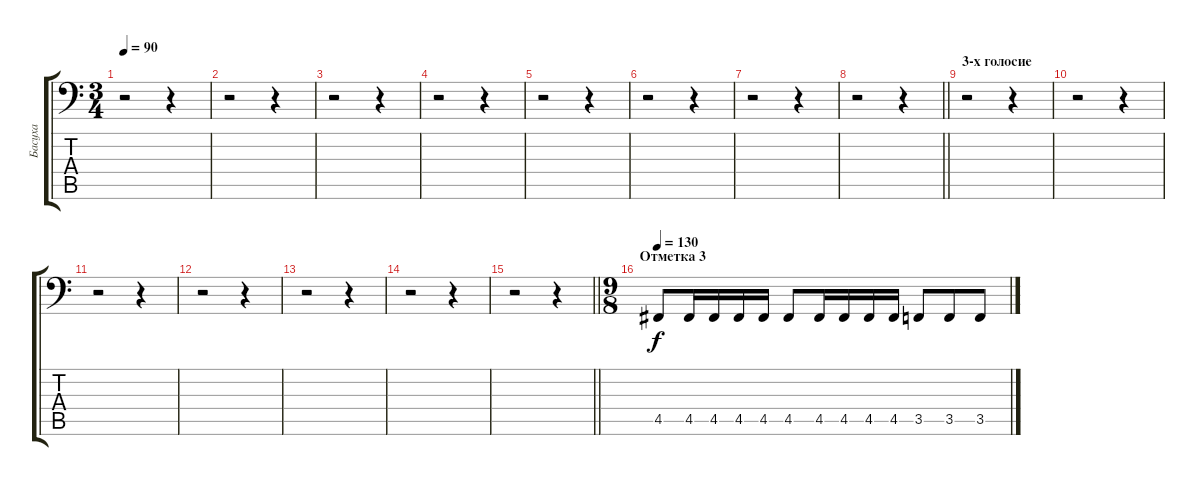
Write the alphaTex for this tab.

\track ("Басуха" "Басуха") {instrument electricbassfinger}
\staff {score tabs}
\tuning (Bb2 F2 C2 G1 D1 A0) {hide}
\ts (3 4)
\tempo 90
\clef f4
\ks c
r.2{dy f} r.4 |
r.2 r.4 |
r.2 r.4 |
r.2 r.4 |
r.2 r.4 |
r.2 r.4 |
r.2 r.4 |
\barLineRight lightlight
r.2 r.4 |
\section ("" "3-х голосие")
r.2 r.4 |
r.2 r.4 |
r.2 r.4 |
r.2 r.4 |
r.2 r.4 |
r.2 r.4 |
\barLineRight lightlight
r.2 r.4 |
\ts (9 8)
\section ("" "Отметка 3")
\tempo 120
\tempo 130
4.5.8 4.5.16 4.5.16 4.5.16 4.5.16 4.5.8 4.5.16 4.5.16 4.5.16 4.5.16 3.5.8 3.5.8 3.5.8
